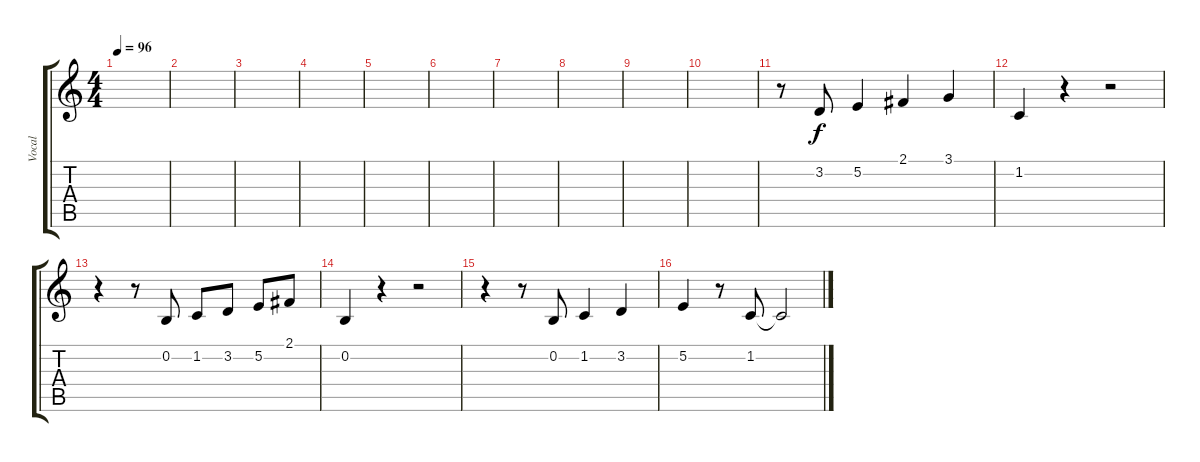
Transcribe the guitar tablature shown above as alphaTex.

\track ("Vocal" "Vocal") {instrument lead6voice}
\staff {score tabs}
\tuning (E4 B3 G3 D3 A2 E2) {hide}
\ts (4 4)
\tempo 96
\clef g2
\ks c
|
|
|
|
|
|
|
|
|
|
r.8 3.2.8 5.2.4 2.1.4 3.1.4 |
1.2.4 r.4 r.2 |
r.4 r.8 0.2.8 1.2.8 3.2.8 5.2.8 2.1.8 |
0.2.4 r.4 r.2 |
r.4 r.8 0.2.8 1.2.4 3.2.4 |
5.2.4 r.8 1.2.8 1.2{t}.2
